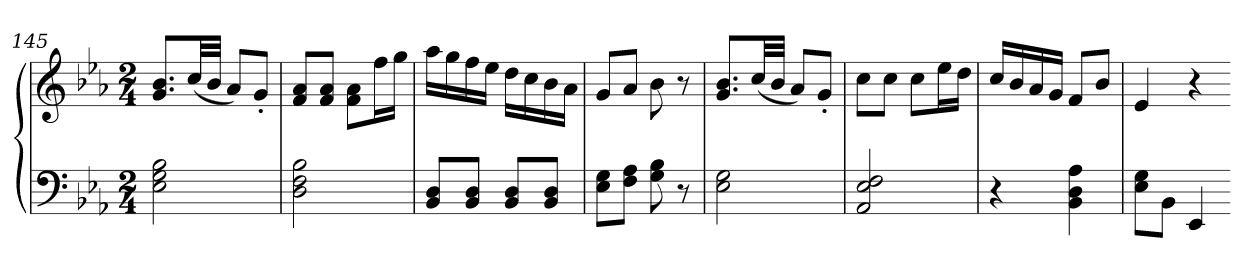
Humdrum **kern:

**kern	**kern
*part1	*part1
*staff2	*staff1
*clefF4	*clefG2
*k[b-e-a-]	*k[b-e-a-]
*E-:	*E-:
*M2/4	*M2/4
=145	=145
2E- 2G 2B-	8.g 8.b-L
.	(32ccLL
.	32b-JJJ
.	8a-L)
.	8g'J
=146	=146
2D 2F 2B-	8f 8a-L
.	8f 8a-J
.	8f 8a-L
.	16ffL
.	16ggJJ
=147	=147
8BB- 8DL	16aa-LL
.	16gg
8BB- 8DJ	16ff
.	16ee-JJ
8BB- 8DL	16ddLL
.	16cc
8BB- 8DJ	16b-
.	16a-JJ
=148	=148
8E- 8GL	8gL
8F 8A-J	8a-J
8G 8B-	8b-
8r	8r
=149	=149
2E- 2G	8.g 8.b-L
.	(32ccLL
.	32b-JJJ
.	8a-L)
.	8g'J
=150	=150
2AA- 2E- 2F	8ccL
.	8ccJ
.	8ccL
.	16ee-L
.	16ddJJ
=151	=151
4r	16ccLL
.	16b-
.	16a-
.	16gJJ
4BB- 4D 4A-	8fL
.	8b-J
=152	=152
8E- 8GL	4e-
8BB-J	.
4EE-	4r
=-	=-
*-	*-
